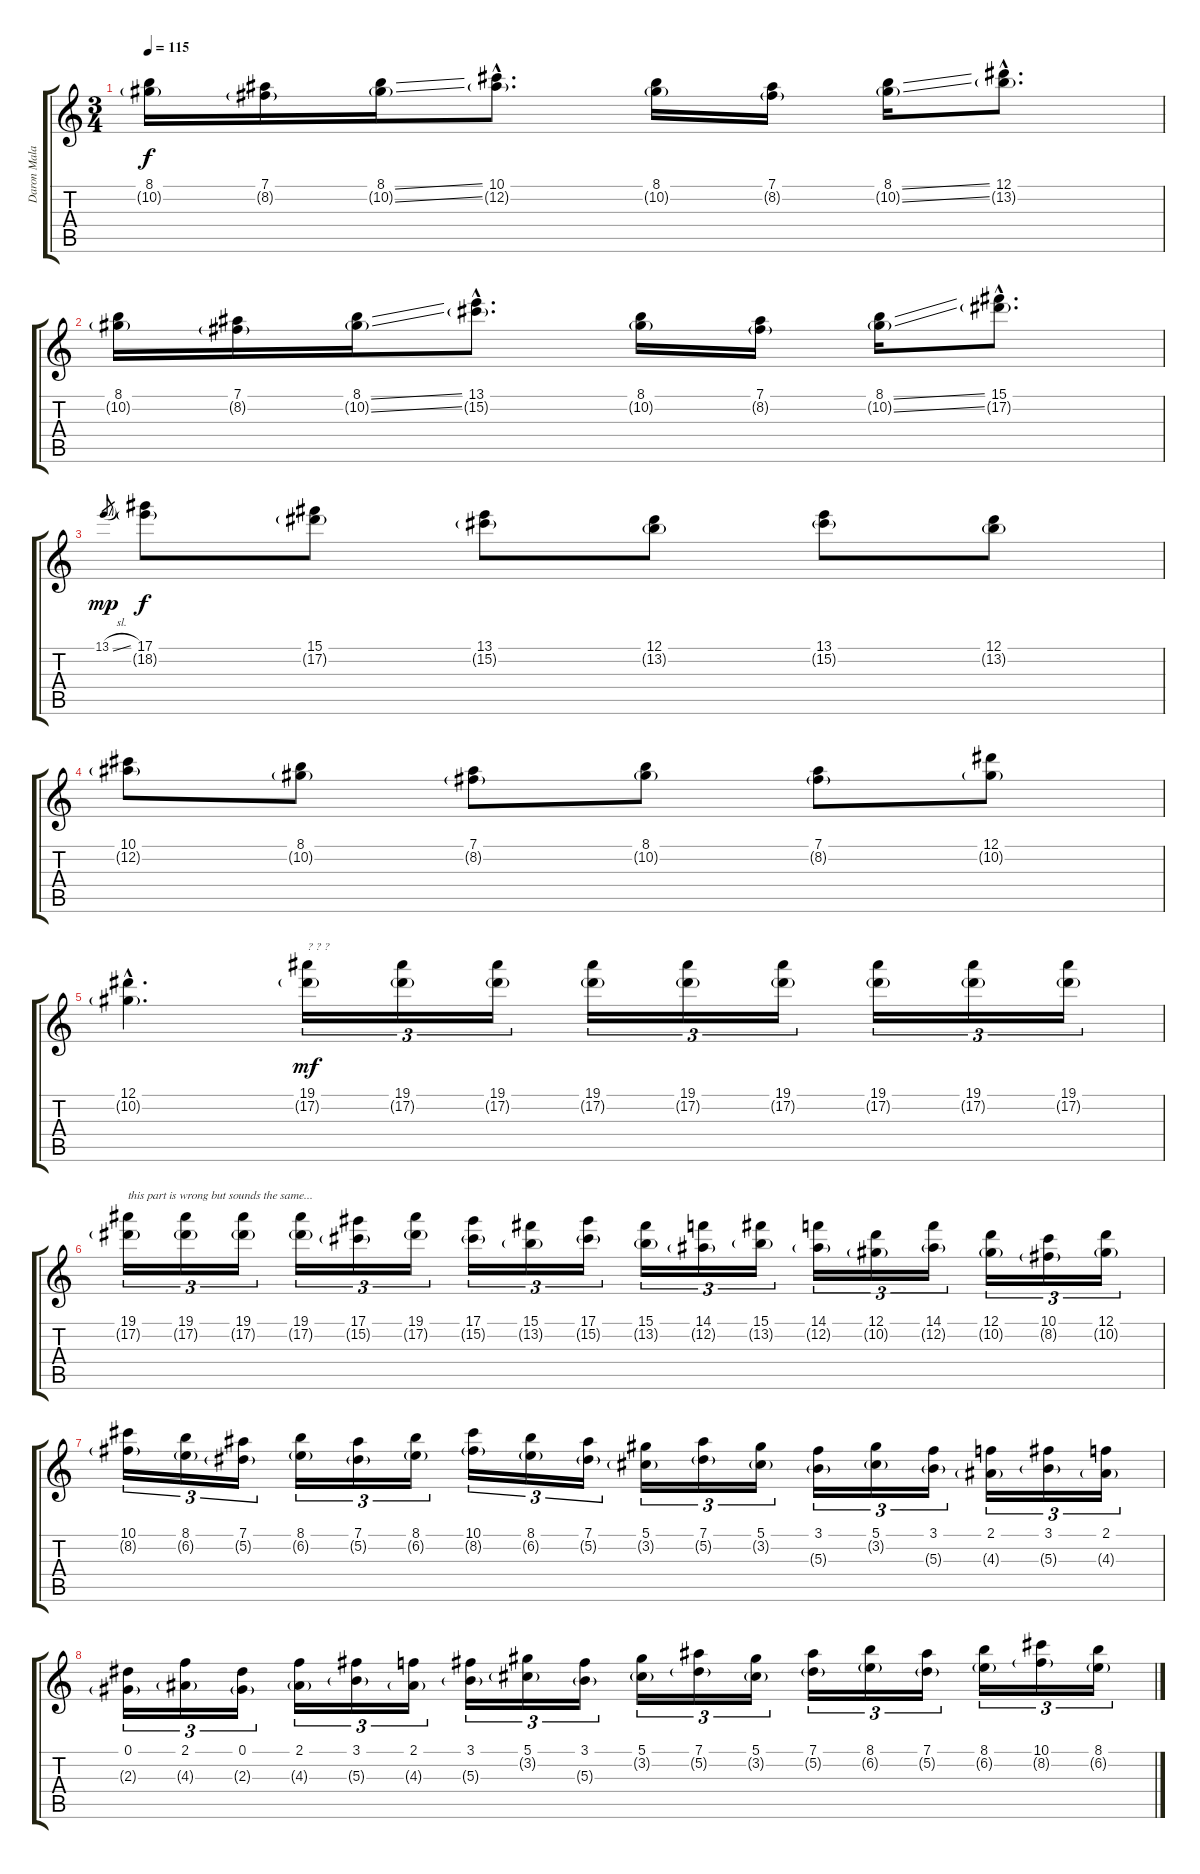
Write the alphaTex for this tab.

\track ("Daron Malakian II" "Daron Mala") {instrument electricguitarclean}
\staff {score tabs}
\tuning (Eb4 Bb3 Gb3 Db3 Ab2 Eb2) {hide}
\ts (3 4)
\tempo 115
\clef g2
\ks c
(8.1 10.2{g}).16{dy f} (7.1 8.2{g}).16 (8.1{ss} 10.2{ss g}).16 (10.1{hac} 12.2{g hac}).8{d} (8.1 10.2{g}).16 (7.1 8.2{g}).16 (8.1{ss} 10.2{ss g}).16 (12.1{hac} 13.2{g hac}).8{d} |
(8.1 10.2{g}).16 (7.1 8.2{g}).16 (8.1{ss} 10.2{ss g}).16 (13.1{hac} 15.2{g hac}).8{d} (8.1 10.2{g}).16 (7.1 8.2{g}).16 (8.1{ss} 10.2{ss g}).16 (15.1{hac} 17.2{g hac}).8{d} |
13.1{sl}.8{gr dy mp} (17.1 18.2{g}).8{dy f} (15.1 17.2{g}).8 (13.1 15.2{g}).8 (12.1 13.2{g}).8 (13.1 15.2{g}).8 (12.1 13.2{g}).8 |
(10.1 12.2{g}).8 (8.1 10.2{g}).8 (7.1 8.2{g}).8 (8.1 10.2{g}).8 (7.1 8.2{g}).8 (12.1 10.2{g}).8 |
(12.1{hac} 10.2{g hac}).4{d} (19.1 17.2{g}).16{tu (3 2) txt "? ? ?" dy mf} (19.1 17.2{g}).16{tu (3 2)} (19.1 17.2{g}).16{tu (3 2)} (19.1 17.2{g}).16{tu (3 2)} (19.1 17.2{g}).16{tu (3 2)} (19.1 17.2{g}).16{tu (3 2)} (19.1 17.2{g}).16{tu (3 2)} (19.1 17.2{g}).16{tu (3 2)} (19.1 17.2{g}).16{tu (3 2)} |
(19.1 17.2{g}).16{tu (3 2) txt "this part is wrong but sounds the same..."} (19.1 17.2{g}).16{tu (3 2)} (19.1 17.2{g}).16{tu (3 2)} (19.1 17.2{g}).16{tu (3 2)} (17.1 15.2{g}).16{tu (3 2)} (19.1 17.2{g}).16{tu (3 2)} (17.1 15.2{g}).16{tu (3 2)} (15.1 13.2{g}).16{tu (3 2)} (17.1 15.2{g}).16{tu (3 2)} (15.1 13.2{g}).16{tu (3 2)} (14.1 12.2{g}).16{tu (3 2)} (15.1 13.2{g}).16{tu (3 2)} (14.1 12.2{g}).16{tu (3 2)} (12.1 10.2{g}).16{tu (3 2)} (14.1 12.2{g}).16{tu (3 2)} (12.1 10.2{g}).16{tu (3 2)} (10.1 8.2{g}).16{tu (3 2)} (12.1 10.2{g}).16{tu (3 2)} |
(10.1 8.2{g}).16{tu (3 2)} (8.1 6.2{g}).16{tu (3 2)} (7.1 5.2{g}).16{tu (3 2)} (8.1 6.2{g}).16{tu (3 2)} (7.1 5.2{g}).16{tu (3 2)} (8.1 6.2{g}).16{tu (3 2)} (10.1 8.2{g}).16{tu (3 2)} (8.1 6.2{g}).16{tu (3 2)} (7.1 5.2{g}).16{tu (3 2)} (5.1 3.2{g}).16{tu (3 2)} (7.1 5.2{g}).16{tu (3 2)} (5.1 3.2{g}).16{tu (3 2)} (3.1 5.3{g}).16{tu (3 2)} (5.1 3.2{g}).16{tu (3 2)} (3.1 5.3{g}).16{tu (3 2)} (2.1 4.3{g}).16{tu (3 2)} (3.1 5.3{g}).16{tu (3 2)} (2.1 4.3{g}).16{tu (3 2)} |
(0.1 2.3{g}).16{tu (3 2)} (2.1 4.3{g}).16{tu (3 2)} (0.1 2.3{g}).16{tu (3 2)} (2.1 4.3{g}).16{tu (3 2)} (3.1 5.3{g}).16{tu (3 2)} (2.1 4.3{g}).16{tu (3 2)} (3.1 5.3{g}).16{tu (3 2)} (5.1 3.2{g}).16{tu (3 2)} (3.1 5.3{g}).16{tu (3 2)} (5.1 3.2{g}).16{tu (3 2)} (7.1 5.2{g}).16{tu (3 2)} (5.1 3.2{g}).16{tu (3 2)} (7.1 5.2{g}).16{tu (3 2)} (8.1 6.2{g}).16{tu (3 2)} (7.1 5.2{g}).16{tu (3 2)} (8.1 6.2{g}).16{tu (3 2)} (10.1 8.2{g}).16{tu (3 2)} (8.1 6.2{g}).16{tu (3 2)}
